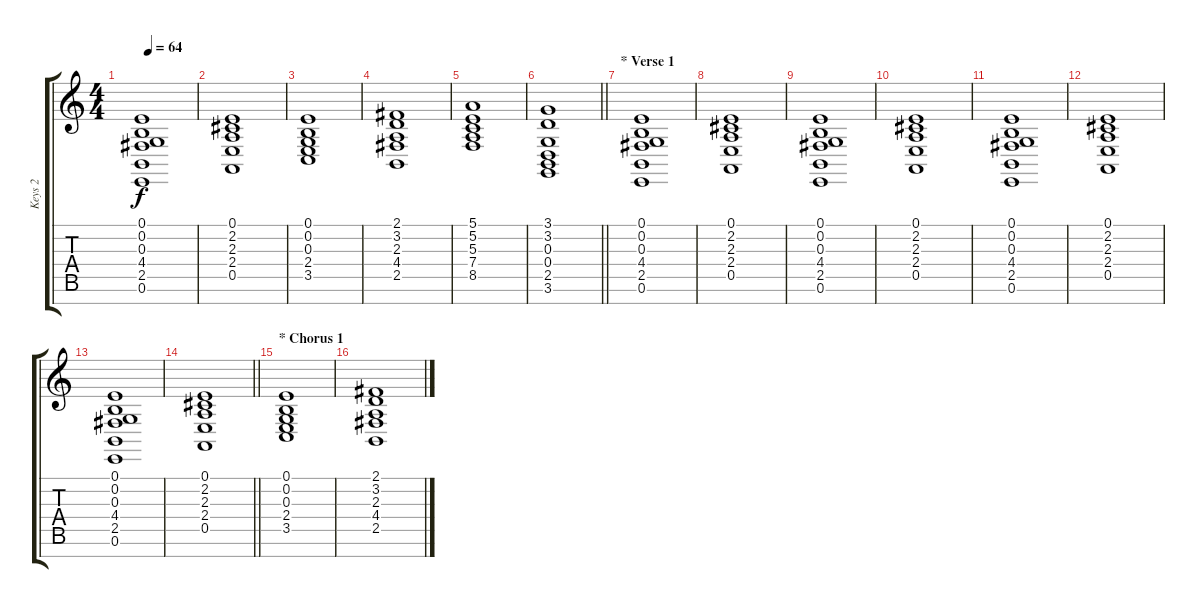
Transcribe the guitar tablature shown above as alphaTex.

\track ("Keys 2" "Keys 2") {instrument electricgrandpiano}
\staff {score tabs}
\tuning (E4 B3 G3 D3 A2 E2 B1) {hide}
\ts (4 4)
\tempo 64
\clef g2
\ks c
(0.1 0.2 0.3 4.4 2.5 0.6).1{dy f} |
(0.1 2.2 2.3 2.4 0.5).1 |
(0.1 0.2 0.3 2.4 3.5).1 |
(2.1 3.2 2.3 4.4 2.5).1 |
(5.1 5.2 5.3 7.4 8.5).1 |
\barLineRight lightlight
(3.1 3.2 0.3 0.4 2.5 3.6).1 |
\section ("" "* Verse 1")
(0.1 0.2 0.3 4.4 2.5 0.6).1 |
(0.1 2.2 2.3 2.4 0.5).1 |
(0.1 0.2 0.3 4.4 2.5 0.6).1 |
(0.1 2.2 2.3 2.4 0.5).1 |
(0.1 0.2 0.3 4.4 2.5 0.6).1 |
(0.1 2.2 2.3 2.4 0.5).1 |
(0.1 0.2 0.3 4.4 2.5 0.6).1 |
\barLineRight lightlight
(0.1 2.2 2.3 2.4 0.5).1 |
\section ("" "* Chorus 1")
(0.1 0.2 0.3 2.4 3.5).1 |
(2.1 3.2 2.3 4.4 2.5).1
